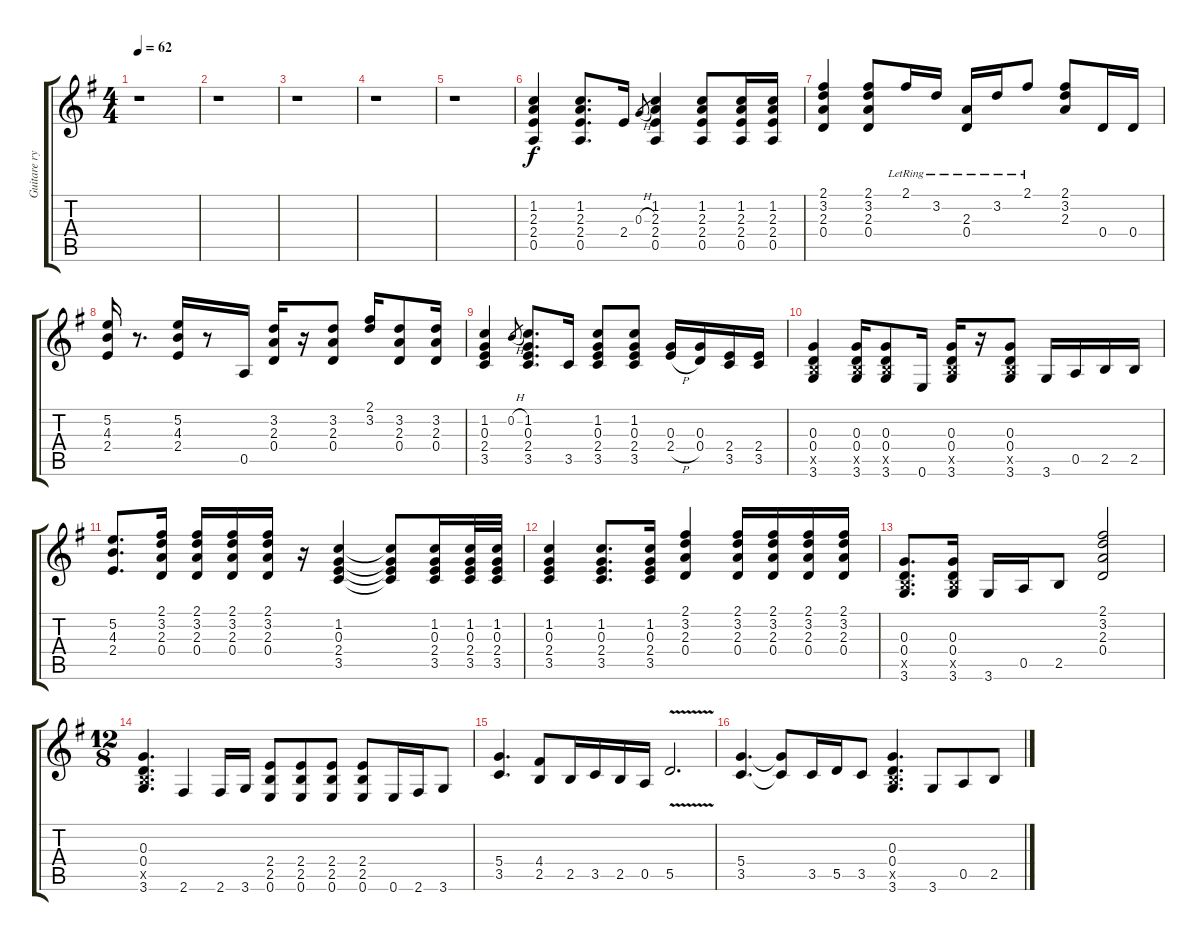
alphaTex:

\track ("Guitare rythmique 1" "Guitare ry") {instrument distortionguitar}
\staff {score tabs}
\tuning (E4 B3 G3 D3 A2 E2) {hide}
\ts (4 4)
\tempo 62
\clef g2
\ks g
r.1{dy f} |
r.1 |
r.1 |
r.1 |
r.1 |
(1.2 2.3 2.4 0.5).4{instrument electricguitarclean} (1.2 2.3 2.4 0.5).8{d} 2.4.16 0.3{h}.8{gr} (1.2 2.3 2.4 0.5).4 (1.2 2.3 2.4 0.5).8 (1.2 2.3 2.4 0.5).16 (1.2 2.3 2.4 0.5).16 |
(2.1 3.2 2.3 0.4).4 (2.1 3.2 2.3 0.4).8 2.1{lr}.16 3.2{lr}.16 (2.3{lr} 0.4{lr}).16 3.2{lr}.16 2.1{lr}.8 (2.1 3.2 2.3).8 0.4.16 0.4.16 |
(5.2 4.3 2.4).16 r.8{d} (5.2 4.3 2.4).16 r.8 0.5.16 (3.2 2.3 0.4).16 r.16 (3.2 2.3 0.4).8 (2.1 3.2).16 (3.2 2.3 0.4).8 (3.2 2.3 0.4).16 |
(1.2 0.3 2.4 3.5).4 0.2{h}.8{gr} (1.2 0.3 2.4 3.5).8{d} 3.5.16 (1.2 0.3 2.4 3.5).8 (1.2 0.3 2.4 3.5).8 (0.3 2.4{h}).16 (0.3 0.4).16 (2.4 3.5).16 (2.4 3.5).16 |
(0.3 0.4 2.5{x} 3.6).4 (0.3 0.4 2.5{x} 3.6).16 (0.3 0.4 2.5{x} 3.6).8 0.6.16 (0.3 0.4 2.5{x} 3.6).16 r.16 (0.3 0.4 2.5{x} 3.6).8 3.6.16 0.5.16 2.5.16 2.5.16 |
(5.2 4.3 2.4).8{d} (2.1 3.2 2.3 0.4).16 (2.1 3.2 2.3 0.4).16 (2.1 3.2 2.3 0.4).16 (2.1 3.2 2.3 0.4).16 r.16 (1.2 0.3 2.4 3.5).4 (1.2{t} 0.3{t} 2.4{t} 3.5{t}).8 (1.2 0.3 2.4 3.5).16 (1.2 0.3 2.4 3.5).32 (1.2 0.3 2.4 3.5).32 |
(1.2 0.3 2.4 3.5).4 (1.2 0.3 2.4 3.5).8{d} (1.2 0.3 2.4 3.5).16 (2.1 3.2 2.3 0.4).4 (2.1 3.2 2.3 0.4).16 (2.1 3.2 2.3 0.4).16 (2.1 3.2 2.3 0.4).16 (2.1 3.2 2.3 0.4).16 |
(0.3 0.4 2.5{x} 3.6).8{d} (0.3 0.4 2.5{x} 3.6).16 3.6.16 0.5.16 2.5.8 (2.1 3.2 2.3 0.4).2 |
\ts (12 8)
(0.3 0.4 2.5{x} 3.6).4{d instrument distortionguitar} 2.6.4 2.6.16 3.6.16 (2.4 2.5 0.6).8 (2.4 2.5 0.6).8 (2.4 2.5 0.6).8 (2.4 2.5 0.6).8 0.6.16 2.6.16 3.6.8 |
(5.4 3.5).4{d} (4.4 2.5).8 2.5.16 3.5.16 2.5.16 0.5.16 5.5{v}.2{d} |
(5.4 3.5).4{d} (5.4{t} 3.5{t}).8 3.5.16 5.5.16 3.5.8 (0.3 0.4 2.5{x} 3.6).4{d} 3.6.8 0.5.8 2.5.8
